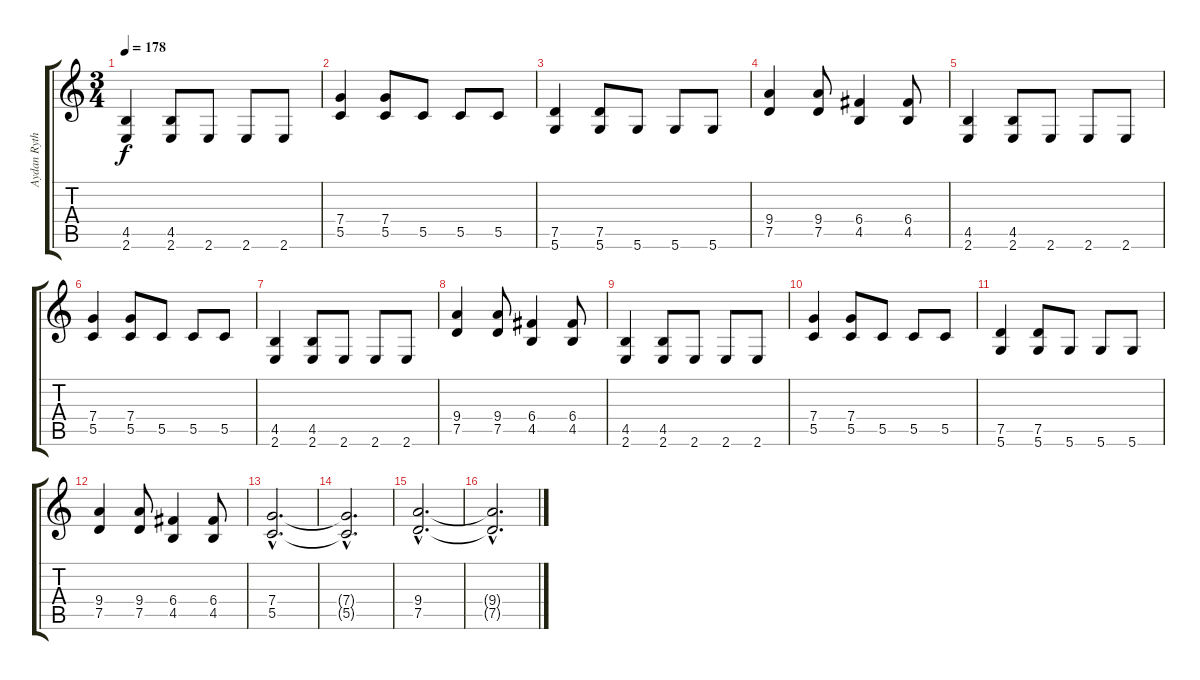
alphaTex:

\track ("Aydan Rythm" "Aydan Ryth") {instrument distortionguitar}
\staff {score tabs}
\tuning (D4 A3 F3 C3 G2 D2) {hide}
\ts (3 4)
\tempo 178
\clef g2
\ks c
(4.5 2.6).4{dy f} (4.5 2.6).8 2.6.8 2.6.8 2.6.8 |
(7.4 5.5).4 (7.4 5.5).8 5.5.8 5.5.8 5.5.8 |
(7.5 5.6).4 (7.5 5.6).8 5.6.8 5.6.8 5.6.8 |
(9.4 7.5).4 (9.4 7.5).8 (6.4 4.5).4 (6.4 4.5).8 |
(4.5 2.6).4 (4.5 2.6).8 2.6.8 2.6.8 2.6.8 |
(7.4 5.5).4 (7.4 5.5).8 5.5.8 5.5.8 5.5.8 |
(4.5 2.6).4 (4.5 2.6).8 2.6.8 2.6.8 2.6.8 |
(9.4 7.5).4 (9.4 7.5).8 (6.4 4.5).4 (6.4 4.5).8 |
(4.5 2.6).4 (4.5 2.6).8 2.6.8 2.6.8 2.6.8 |
(7.4 5.5).4 (7.4 5.5).8 5.5.8 5.5.8 5.5.8 |
(7.5 5.6).4 (7.5 5.6).8 5.6.8 5.6.8 5.6.8 |
(9.4 7.5).4 (9.4 7.5).8 (6.4 4.5).4 (6.4 4.5).8 |
(7.4{hac} 5.5{hac}).2{d} |
(7.4{hac t} 5.5{hac t}).2{d} |
(9.4{hac} 7.5{hac}).2{d} |
(9.4{hac t} 7.5{hac t}).2{d}
